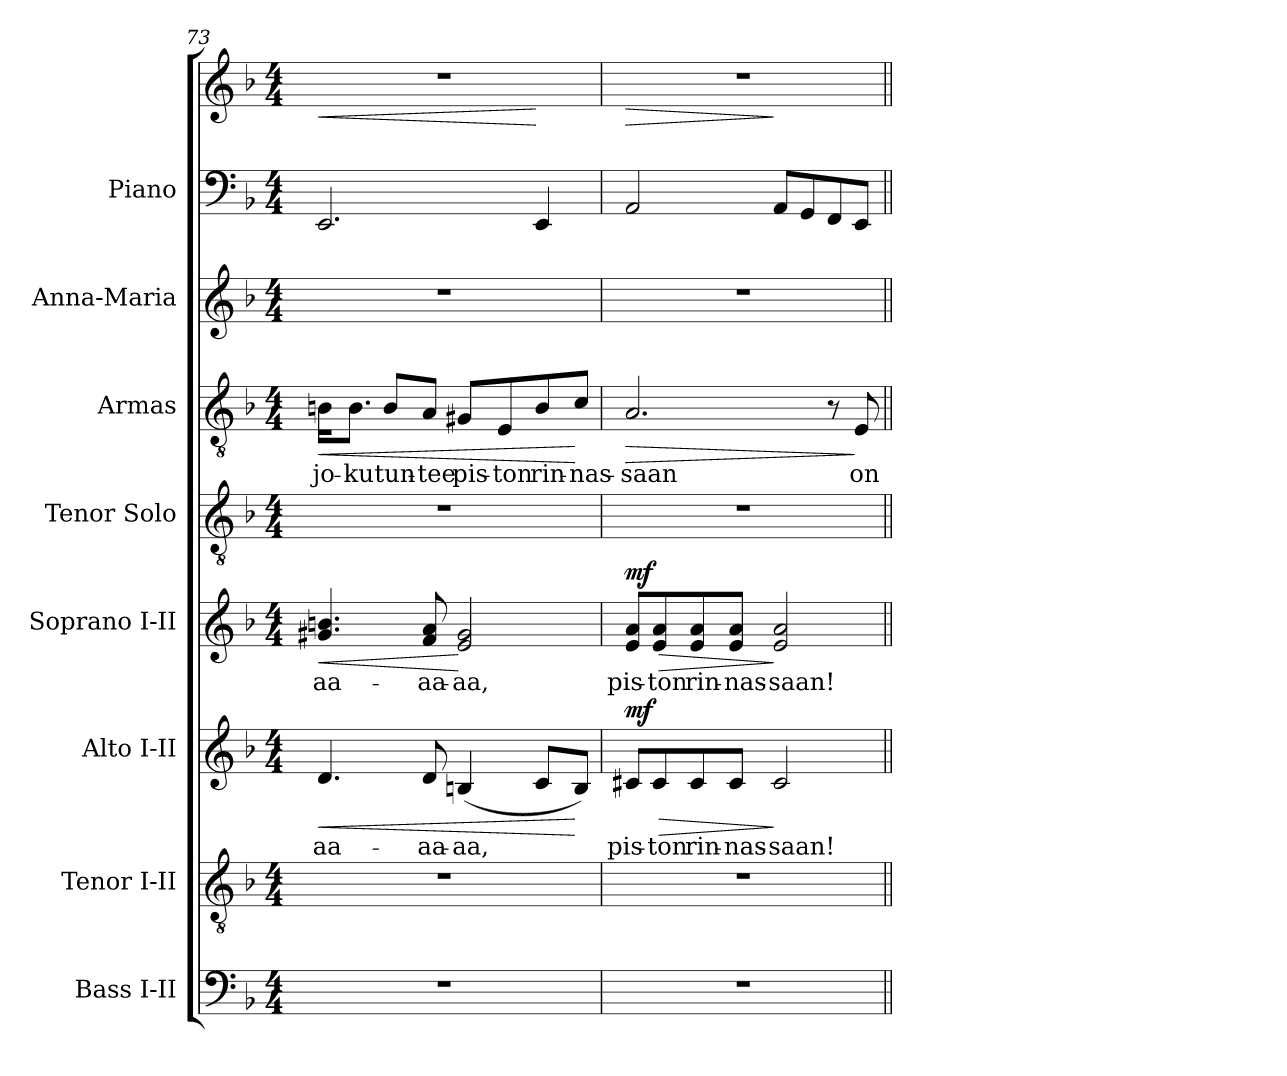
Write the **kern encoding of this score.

**kern	**kern	**kern	**text	**dynam	**kern	**text	**dynam	**kern	**kern	**text	**dynam	**kern	**kern	**kern	**dynam
*part8	*part7	*part6	*part6	*part6	*part5	*part5	*part5	*part4	*part3	*part3	*part3	*part2	*part1	*part1	*part1
*staff9	*staff8	*staff7	*staff7	*staff7	*staff6	*staff6	*staff6	*staff5	*staff4	*staff4	*staff4	*staff3	*staff2	*staff1	*staff1/2
*I"Bass I-II	*I"Tenor I-II	*I"Alto I-II	*	*	*I"Soprano I-II	*	*	*I"Tenor Solo	*I"Armas	*	*	*I"Anna-Maria	*I"Piano	*	*
*I'B.	*I'T.	*I'A.	*	*	*I'S.	*	*	*I'T. Solo	*I'Armas	*	*	*I'A-M	*I'Pno.	*	*
*clefF4	*clefGv2	*clefG2	*	*	*clefG2	*	*	*clefGv2	*clefGv2	*	*	*clefG2	*clefF4	*clefG2	*
*	*ITrd7c12	*	*	*	*	*	*	*ITrd7c12	*ITrd7c12	*	*	*	*	*	*
*k[b-]	*k[b-]	*k[b-]	*	*	*k[b-]	*	*	*k[b-]	*k[b-]	*	*	*k[b-]	*k[b-]	*k[b-]	*
*F:	*F:	*F:	*	*	*F:	*	*	*F:	*F:	*	*	*F:	*F:	*F:	*
*M4/4	*M4/4	*M4/4	*	*	*M4/4	*	*	*M4/4	*M4/4	*	*	*M4/4	*M4/4	*M4/4	*
=73	=73	=73	=73	=73	=73	=73	=73	=73	=73	=73	=73	=73	=73	=73	=73
!	!	!	!LO:LY:b:color=#000000	!LO:HP:b	!	!	!	!	!	!	!	!	!	!	!
!	!	!	!	!	!	!LO:LY:b:color=#000000	!LO:HP:b	!	!	!	!	!	!	!	!
!	!	!	!	!	!	!	!	!	!	!LO:LY:b:color=#000000	!LO:HP:b	!	!	!	!LO:HP:b
1r	1r	4.di/	aa-	<	4.g#Xi/ 4.bni	aa-	<	1r	16BBni\KL	jo-	<	1r	2.EEi/	1r	<
!	!	!	!	!	!	!	!	!	!	!LO:LY:b:color=#000000	!	!	!	!	!
.	.	.	.	.	.	.	.	.	8.BBi\J	-ku	.	.	.	.	.
!	!	!	!	!	!	!	!	!	!	!LO:LY:b:color=#000000	!	!	!	!	!
.	.	.	.	.	.	.	.	.	8BBi/L	tun-	.	.	.	.	.
!	!	!	!LO:LY:b:color=#000000	!	!	!	!	!	!	!	!	!	!	!	!
!	!	!	!	!	!	!LO:LY:b:color=#000000	!	!	!	!	!	!	!	!	!
!	!	!	!	!	!	!	!	!	!	!LO:LY:b:color=#000000	!	!	!	!	!
.	.	8di/	-aa-	.	8fi/ 8ai	-aa-	.	.	8AAi/J	-tee	.	.	.	.	.
!	!	!	!LO:LY:b:color=#000000	!	!	!	!	!	!	!	!	!	!	!	!
!	!	!	!	!	!	!LO:LY:b:color=#000000	!	!	!	!	!	!	!	!	!
!	!	!	!	!	!	!	!	!	!	!LO:LY:b:color=#000000	!	!	!	!	!
.	.	(4Bni/	-aa,	.	2ei/ 2g#i	-aa,	[	.	8GG#Xi/L	pis-	.	.	.	.	.
!	!	!	!	!	!	!	!	!	!	!LO:LY:b:color=#000000	!	!	!	!	!
.	.	.	.	.	.	.	.	.	8EEi/	-ton	.	.	.	.	.
!	!	!	!	!	!	!	!	!	!	!LO:LY:b:color=#000000	!	!	!	!	!
.	.	8ci/L	.	.	.	.	.	.	8BBi/	rin-	.	.	4EEi/	.	[
!	!	!	!	!	!	!	!	!	!	!LO:LY:b:color=#000000	!	!	!	!	!
.	.	8Bi/J)	.	[	.	.	.	.	8Ci/J	-nas-	[	.	.	.	.
=74	=74	=74	=74	=74	=74	=74	=74	=74	=74	=74	=74	=74	=74	=74	=74
!	!	!	!LO:LY:b:color=#000000	!LO:HP:b	!	!	!	!	!	!	!	!	!	!	!
!	!	!	!	!	!	!LO:LY:b:color=#000000	!LO:HP:b	!	!	!	!	!	!	!	!
!	!	!	!	!	!	!	!	!	!	!LO:LY:b:color=#000000	!LO:HP:b	!	!	!	!LO:HP:b
1r	1r	8c#Xi/L	pis-	> mf	8ei/ 8aiL	pis-	> mf	1r	2.AAi/	-saan	>	1r	2AAi/	1r	>
!	!	!	!LO:LY:b:color=#000000	!	!	!	!	!	!	!	!	!	!	!	!
!	!	!	!	!	!	!LO:LY:b:color=#000000	!	!	!	!	!	!	!	!	!
.	.	8c#i/	-ton	.	8ei/ 8ai	-ton	.	.	.	.	.	.	.	.	.
!	!	!	!LO:LY:b:color=#000000	!	!	!	!	!	!	!	!	!	!	!	!
!	!	!	!	!	!	!LO:LY:b:color=#000000	!	!	!	!	!	!	!	!	!
.	.	8c#i/	rin-	.	8ei/ 8ai	rin-	.	.	.	.	.	.	.	.	.
!	!	!	!LO:LY:b:color=#000000	!	!	!	!	!	!	!	!	!	!	!	!
!	!	!	!	!	!	!LO:LY:b:color=#000000	!	!	!	!	!	!	!	!	!
.	.	8c#i/J	-nas-	.	8ei/ 8aiJ	-nas-	.	.	.	.	.	.	.	.	.
!	!	!	!LO:LY:b:color=#000000	!	!	!	!	!	!	!	!	!	!	!	!
!	!	!	!	!	!	!LO:LY:b:color=#000000	!	!	!	!	!	!	!	!	!
.	.	2c#i/	-saan!	]	2ei/ 2ai	-saan!	]	.	.	.	.	.	8AAi/L	.	]
.	.	.	.	.	.	.	.	.	.	.	.	.	8GGi/	.	.
.	.	.	.	.	.	.	.	.	8r	.	.	.	8FFi/	.	.
!	!	!	!	!	!	!	!	!	!	!LO:LY:b:color=#000000	!	!	!	!	!
.	.	.	.	.	.	.	.	.	8EEi/	on	]	.	8EEi/J	.	.
=||	=||	=||	=||	=||	=||	=||	=||	=||	=||	=||	=||	=||	=||	=||	=||
*-	*-	*-	*-	*-	*-	*-	*-	*-	*-	*-	*-	*-	*-	*-	*-
